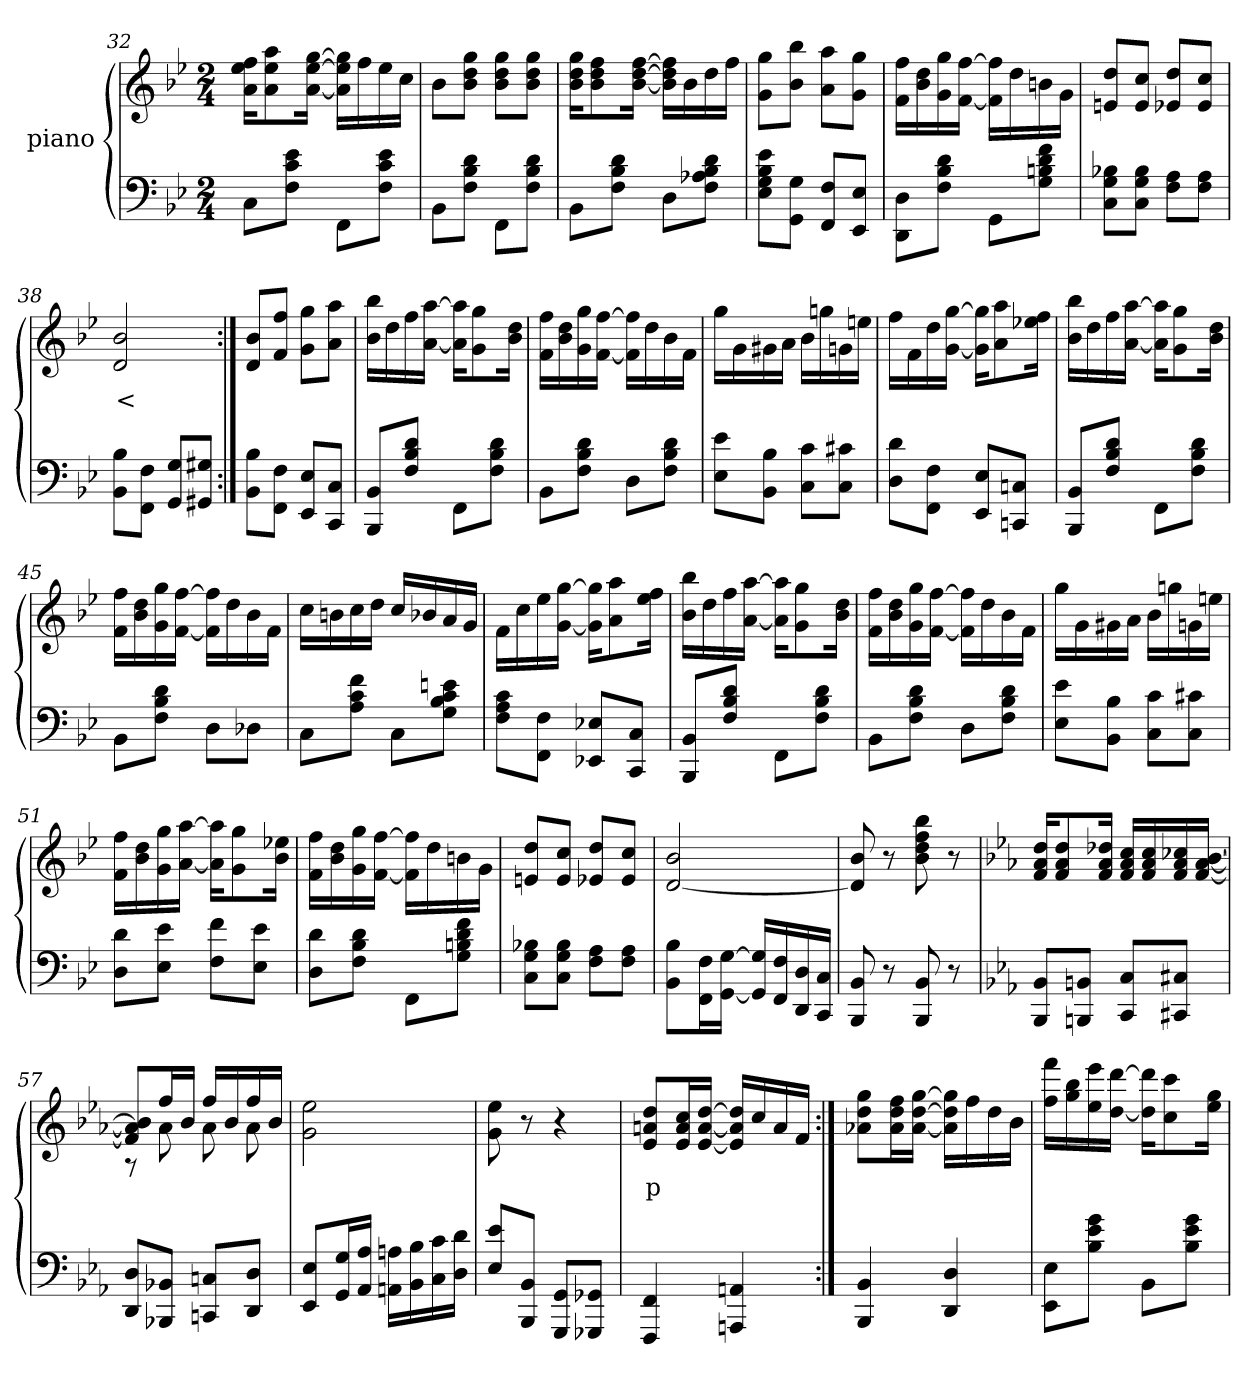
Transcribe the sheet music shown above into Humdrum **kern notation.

**kern	**kern	**text
*part2	*part1	*part1
*staff2	*staff1	*staff1
*I"piano	*I"piano	*
*clefF4	*clefG2	*
*k[b-e-]	*k[b-e-]	*
*M2/4	*M2/4	*
=32	=32	=32
8CL	16ff 16ee- 16aKL	.
.	8aa 8ee- 8a	.
8e- 8c 8FJ	.	.
.	[16gg [16ee- [16aJk	.
8FFL	16gg] 16ee-] 16a]LL	.
.	16ff	.
8e- 8c 8FJ	16ee-	.
.	16ccJJ	.
=33	=33	=33
8BB-L	8b-L	.
8d 8B- 8FJ	8gg 8dd 8b-J	.
8FFL	8gg 8dd 8b-L	.
8d 8B- 8FJ	8gg 8dd 8b-J	.
=34	=34	=34
8BB-L	16gg 16dd 16b-KL	.
.	8ff 8dd 8b-	.
8d 8B- 8FJ	.	.
.	[16ff [16dd [16b-Jk	.
8DL	16ff] 16dd] 16b-]LL	.
.	16b-	.
8d 8B- 8A-X 8FJ	16dd	.
.	16ffJJ	.
=35	=35	=35
8e- 8B- 8G 8E-L	8gg 8gL	.
8G 8GGJ	8bb- 8b-J	.
8F 8FFL	8aa 8aL	.
8E- 8EE-J	8gg 8gJ	.
=36	=36	=36
8D 8DDL	16ff 16fLL	.
.	16dd 16b-	.
8d 8B- 8FJ	16gg 16g	.
.	[16ff [16fJJ	.
8GGL	16ff] 16f]LL	.
.	16dd	.
8f 8d 8Bn 8GJ	16bn	.
.	16gJJ	.
=37	=37	=37
8B-X 8G 8CL	8dd 8enL	.
8B- 8G 8CJ	8cc 8eJ	.
8A 8FL	8dd 8e-XL	.
8A 8FJ	8cc 8e-J	.
=38	=38	=38
8B- 8BB-L	2b- 2d	<
8F 8FFJ	.	.
8G 8GGL	.	.
8G#X 8GG#XJ	.	.
=39:|!	=39:|!	=39:|!
8B- 8BB-L	8b- 8dL	.
8F 8FFJ	8ff 8fJ	.
8E- 8EE-L	8gg 8gL	.
8C 8CCJ	8aa 8aJ	.
=40	=40	=40
8BB- 8BBB-L	16bb- 16b-LL	.
.	16dd	.
8d 8B- 8FJ	16ff	.
.	[16aa [16aJJ	.
8FFL	16aa] 16a]KL	.
.	8gg 8g	.
8d 8B- 8FJ	.	.
.	16dd 16b-Jk	.
=41	=41	=41
8BB-L	16ff 16fLL	.
.	16dd 16b-	.
8d 8B- 8FJ	16gg 16g	.
.	[16ff [16fJJ	.
8DL	16ff] 16f]LL	.
.	16dd	.
8d 8B- 8FJ	16b-	.
.	16fJJ	.
=42	=42	=42
8e- 8E-L	16ggLL	.
.	16g	.
8B- 8BB-J	16g#X	.
.	16aJJ	.
8c 8CL	16b-LL	.
.	16ggn	.
8c#X 8CJ	16gn	.
.	16eenJJ	.
=43	=43	=43
8d 8DL	16ffLL	.
.	16f	.
8F 8FFJ	16dd	.
.	[16gg [16gJJ	.
8E- 8EE-L	16gg] 16g]KL	.
.	8aa 8a	.
8Cn 8CCnJ	.	.
.	16ff 16ee-XJk	.
=44	=44	=44
8BB- 8BBB-L	16bb- 16b-LL	.
.	16dd	.
8d 8B- 8FJ	16ff	.
.	[16aa [16aJJ	.
8FFL	16aa] 16a]KL	.
.	8gg 8g	.
8d 8B- 8FJ	.	.
.	16dd 16b-Jk	.
=45	=45	=45
8BB-L	16ff 16fLL	.
.	16dd 16b-	.
8d 8B- 8FJ	16gg 16g	.
.	[16ff [16fJJ	.
8DL	16ff] 16f]LL	.
.	16dd	.
8D-XJ	16b-	.
.	16fJJ	.
=46	=46	=46
8CL	16ccLL	.
.	16bn	.
8f 8c 8AJ	16cc	.
.	16ddJJ	.
8CL	16ccLL	.
.	16b-X	.
8en 8c 8B- 8GJ	16a	.
.	16gJJ	.
=47	=47	=47
8c 8A 8FL	16fLL	.
.	16cc	.
8F 8FFJ	16ee-	.
.	[16gg [16gJJ	.
8E-X 8EE-XL	16gg] 16g]KL	.
.	8aa 8a	.
8C 8CCJ	.	.
.	16ff 16ee-Jk	.
=48	=48	=48
8BB- 8BBB-L	16bb- 16b-LL	.
.	16dd	.
8d 8B- 8FJ	16ff	.
.	[16aa [16aJJ	.
8FFL	16aa] 16a]KL	.
.	8gg 8g	.
8d 8B- 8FJ	.	.
.	16dd 16b-Jk	.
=49	=49	=49
8BB-L	16ff 16fLL	.
.	16dd 16b-	.
8d 8B- 8FJ	16gg 16g	.
.	[16ff [16fJJ	.
8DL	16ff] 16f]LL	.
.	16dd	.
8d 8B- 8FJ	16b-	.
.	16fJJ	.
=50	=50	=50
8e- 8E-L	16ggLL	.
.	16g	.
8B- 8BB-J	16g#X	.
.	16aJJ	.
8c 8CL	16b-LL	.
.	16ggn	.
8c#X 8CJ	16gn	.
.	16eenJJ	.
=51	=51	=51
8d 8DL	16ff 16fLL	.
.	16dd 16b-	.
8e- 8E-J	16gg 16g	.
.	[16aa [16aJJ	.
8f 8FL	16aa] 16a]KL	.
.	8gg 8g	.
8e- 8E-J	.	.
.	16ee-X 16b-Jk	.
=52	=52	=52
8d 8DL	16ff 16fLL	.
.	16dd 16b-	.
8d 8B- 8FJ	16gg 16g	.
.	[16ff [16fJJ	.
8FFL	16ff] 16f]LL	.
.	16dd	.
8f 8d 8Bn 8GJ	16bn	.
.	16gJJ	.
=53	=53	=53
8B-X 8G 8CL	8dd 8enL	.
8B- 8G 8CJ	8cc 8eJ	.
8A 8FL	8dd 8e-XL	.
8A 8FJ	8cc 8e-J	.
=54	=54	=54
8B- 8BB-L	2b- [2d	.
16F 16FFL	.	.
[16G [16GGJJ	.	.
16G] 16GG]LL	.	.
16F 16FF	.	.
16D 16DD	.	.
16C 16CCJJ	.	.
=55	=55	=55
8BB- 8BBB-	8b- 8d]	.
8r	8r	.
8BB- 8BBB-	8bb- 8ff 8dd 8b-	.
8r	8r	.
=56	=56	=56
*k[b-e-a-]	*k[b-e-a-]	*
8BB- 8BBB-L	16dd 16a- 16fKL	.
.	8dd 8a- 8f	.
8BBn 8BBBnJ	.	.
.	16dd-X 16a- 16fJk	.
8C 8CCL	16cc 16a- 16fLL	.
.	16cc 16a- 16f	.
8C#X 8CC#XJ	16cc-X 16a- 16f	.
.	[16b- [16a- [16fJJ	.
=57	=57	=57
*	*^	*
8D 8DDL	8b-] 8a-] 8f]L	8r	.
8BB-X 8BBB-XJ	16ffL	8a-	.
.	16b-JJ	.	.
8Cn 8CCnL	16ffLL	8a-	.
.	16b-	.	.
8D 8DDJ	16ff	8a-	.
.	16b-JJ	.	.
*	*v	*v	*
=58	=58	=58
8E- 8EE-L	2ee- 2g	.
16G 16GGL	.	.
16A- 16AA-JJ	.	.
16An 16AAnLL	.	.
16B- 16BB-	.	.
16c 16C	.	.
16d 16DJJ	.	.
=59	=59	=59
8e- 8E-L	8ee- 8g	.
8BB- 8BBB-J	8r	.
8GG 8GGGL	4r	.
8GG-X 8GGG-XJ	.	.
=60	=60	=60
4FF 4FFF	8dd 8an 8e-L	p
.	16cc 16a 16e-L	.
.	[16dd [16a [16e-JJ	.
4AAn 4AAAn	16dd] 16a] 16e-]LL	.
.	16cc	.
.	16a	.
.	16fJJ	.
=61:|!	=61:|!	=61:|!
4BB- 4BBB-	8gg 8dd 8a-XL	.
.	16ff 16dd 16a-L	.
.	[16gg [16dd [16a-JJ	.
4D 4DD	16gg] 16dd] 16a-]LL	.
.	16ff	.
.	16dd	.
.	16b-JJ	.
=62	=62	=62
8E- 8EE-L	16fff 16ffLL	.
.	16bb- 16gg	.
8g 8e- 8B-J	16eee- 16ee-	.
.	[16ddd [16ddJJ	.
8BB-L	16ddd] 16dd]KL	.
.	8ccc 8cc	.
8g 8e- 8B-J	.	.
.	16gg 16ee-Jk	.
=	=	=
*-	*-	*-
